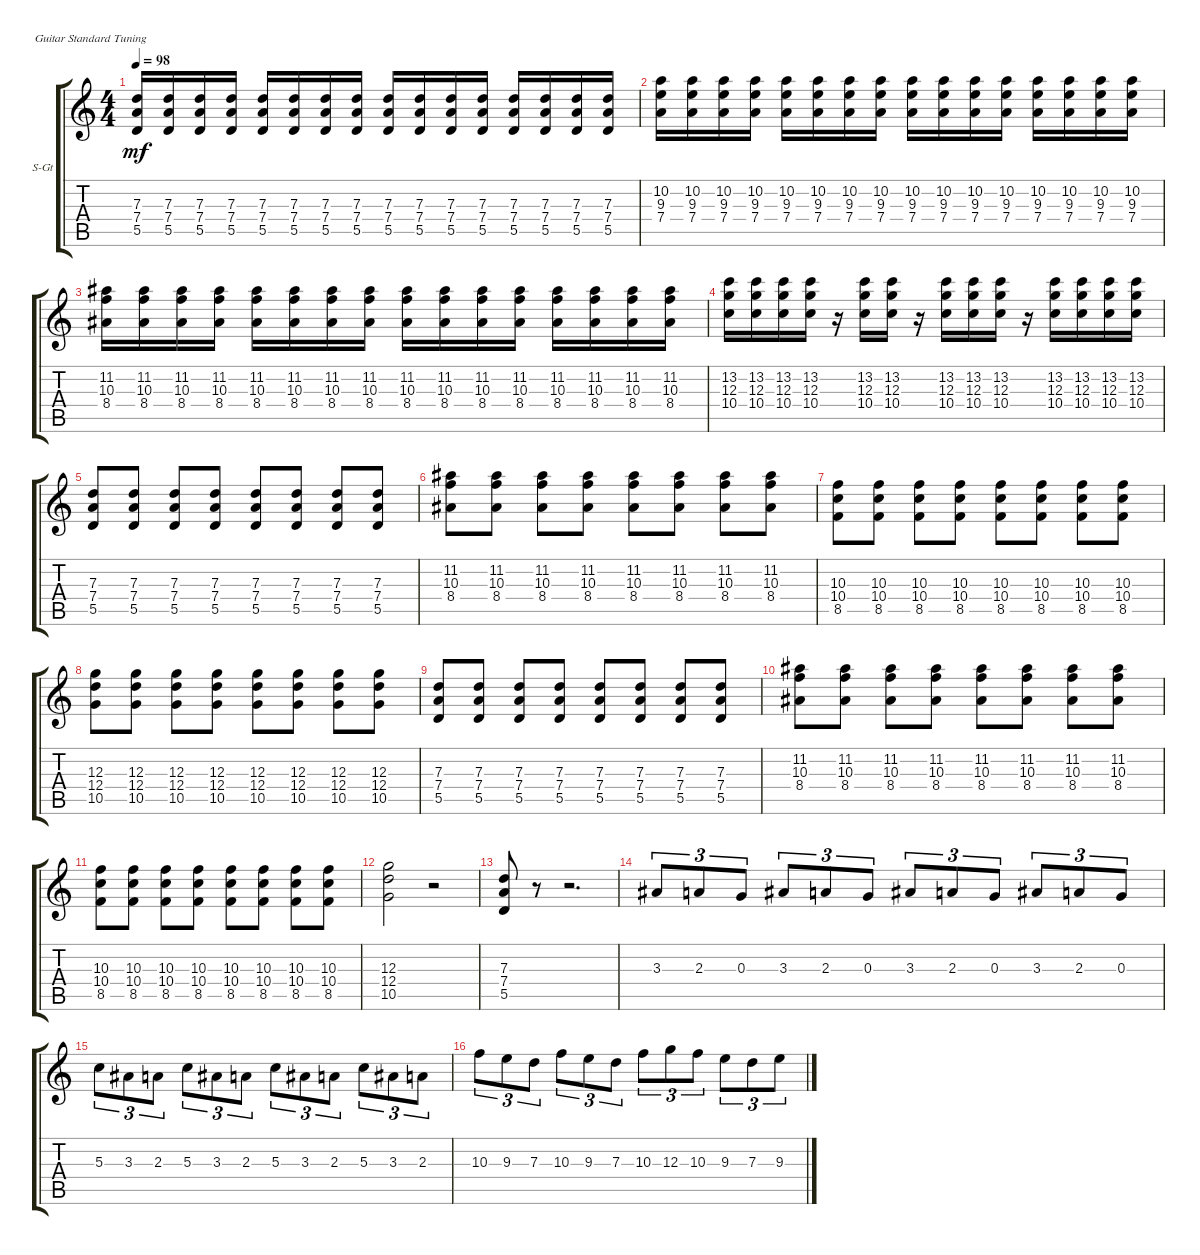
\defaultSystemsLayout 4
\bracketExtendMode groupsimilarinstruments
\firstSystemTrackNameOrientation horizontal
\otherSystemsTrackNameOrientation horizontal
\track ("Steel Guitar" "S-Gt") {instrument acousticguitarsteel}
\staff {score tabs}
\tuning (E4 B3 G3 D3 A2 E2)
\ts (4 4)
\tempo 98
\clef g2
\ks c
(5.5 7.4 7.3).16{dy mf} (5.5 7.4 7.3).16 (5.5 7.4 7.3).16 (5.5 7.4 7.3).16 (5.5 7.4 7.3).16 (5.5 7.4 7.3).16 (5.5 7.4 7.3).16 (5.5 7.4 7.3).16 (5.5 7.4 7.3).16 (5.5 7.4 7.3).16 (5.5 7.4 7.3).16 (5.5 7.4 7.3).16 (5.5 7.4 7.3).16 (5.5 7.4 7.3).16 (5.5 7.4 7.3).16 (5.5 7.4 7.3).16 |
(7.4 9.3 10.2).16 (7.4 9.3 10.2).16 (7.4 9.3 10.2).16 (7.4 9.3 10.2).16 (7.4 9.3 10.2).16 (7.4 9.3 10.2).16 (7.4 9.3 10.2).16 (7.4 9.3 10.2).16 (7.4 9.3 10.2).16 (7.4 9.3 10.2).16 (7.4 9.3 10.2).16 (7.4 9.3 10.2).16 (7.4 9.3 10.2).16 (7.4 9.3 10.2).16 (7.4 9.3 10.2).16 (7.4 9.3 10.2).16 |
(8.4 10.3 11.2).16 (8.4 10.3 11.2).16 (8.4 10.3 11.2).16 (8.4 10.3 11.2).16 (8.4 10.3 11.2).16 (8.4 10.3 11.2).16 (8.4 10.3 11.2).16 (8.4 10.3 11.2).16 (8.4 10.3 11.2).16 (8.4 10.3 11.2).16 (8.4 10.3 11.2).16 (8.4 10.3 11.2).16 (8.4 10.3 11.2).16 (8.4 10.3 11.2).16 (8.4 10.3 11.2).16 (8.4 10.3 11.2).16 |
(10.4 12.3 13.2).16 (10.4 12.3 13.2).16 (10.4 12.3 13.2).16 (10.4 12.3 13.2).16 r.16 (10.4 12.3 13.2).16 (10.4 12.3 13.2).16 r.16 (10.4 12.3 13.2).16 (10.4 12.3 13.2).16 (10.4 12.3 13.2).16 r.16 (10.4 12.3 13.2).16 (10.4 12.3 13.2).16 (10.4 12.3 13.2).16 (10.4 12.3 13.2).16 |
(5.5 7.4 7.3).8 (5.5 7.4 7.3).8 (5.5 7.4 7.3).8 (5.5 7.4 7.3).8 (5.5 7.4 7.3).8 (5.5 7.4 7.3).8 (5.5 7.4 7.3).8 (5.5 7.4 7.3).8 |
(8.4 10.3 11.2).8 (8.4 10.3 11.2).8 (8.4 10.3 11.2).8 (8.4 10.3 11.2).8 (8.4 10.3 11.2).8 (8.4 10.3 11.2).8 (8.4 10.3 11.2).8 (8.4 10.3 11.2).8 |
(8.5 10.4 10.3).8 (8.5 10.4 10.3).8 (8.5 10.4 10.3).8 (8.5 10.4 10.3).8 (8.5 10.4 10.3).8 (8.5 10.4 10.3).8 (8.5 10.4 10.3).8 (8.5 10.4 10.3).8 |
(10.5 12.4 12.3).8 (10.5 12.4 12.3).8 (10.5 12.4 12.3).8 (10.5 12.4 12.3).8 (10.5 12.4 12.3).8 (10.5 12.4 12.3).8 (10.5 12.4 12.3).8 (10.5 12.4 12.3).8 |
(5.5 7.4 7.3).8 (5.5 7.4 7.3).8 (5.5 7.4 7.3).8 (5.5 7.4 7.3).8 (5.5 7.4 7.3).8 (5.5 7.4 7.3).8 (5.5 7.4 7.3).8 (5.5 7.4 7.3).8 |
(8.4 10.3 11.2).8 (8.4 10.3 11.2).8 (8.4 10.3 11.2).8 (8.4 10.3 11.2).8 (8.4 10.3 11.2).8 (8.4 10.3 11.2).8 (8.4 10.3 11.2).8 (8.4 10.3 11.2).8 |
(8.5 10.4 10.3).8 (8.5 10.4 10.3).8 (8.5 10.4 10.3).8 (8.5 10.4 10.3).8 (8.5 10.4 10.3).8 (8.5 10.4 10.3).8 (8.5 10.4 10.3).8 (8.5 10.4 10.3).8 |
(10.5 12.4 12.3).2 r.2 |
(5.5 7.4 7.3).8 r.8 r.2{d} |
3.3.8{tu (3 2)} 2.3.8{tu (3 2)} 0.3.8{tu (3 2)} 3.3.8{tu (3 2)} 2.3.8{tu (3 2)} 0.3.8{tu (3 2)} 3.3.8{tu (3 2)} 2.3.8{tu (3 2)} 0.3.8{tu (3 2)} 3.3.8{tu (3 2)} 2.3.8{tu (3 2)} 0.3.8{tu (3 2)} |
5.3.8{tu (3 2)} 3.3.8{tu (3 2)} 2.3.8{tu (3 2)} 5.3.8{tu (3 2)} 3.3.8{tu (3 2)} 2.3.8{tu (3 2)} 5.3.8{tu (3 2)} 3.3.8{tu (3 2)} 2.3.8{tu (3 2)} 5.3.8{tu (3 2)} 3.3.8{tu (3 2)} 2.3.8{tu (3 2)} |
10.3.8{tu (3 2)} 9.3.8{tu (3 2)} 7.3.8{tu (3 2)} 10.3.8{tu (3 2)} 9.3.8{tu (3 2)} 7.3.8{tu (3 2)} 10.3.8{tu (3 2)} 12.3.8{tu (3 2)} 10.3.8{tu (3 2)} 9.3.8{tu (3 2)} 7.3.8{tu (3 2)} 9.3.8{tu (3 2)}
